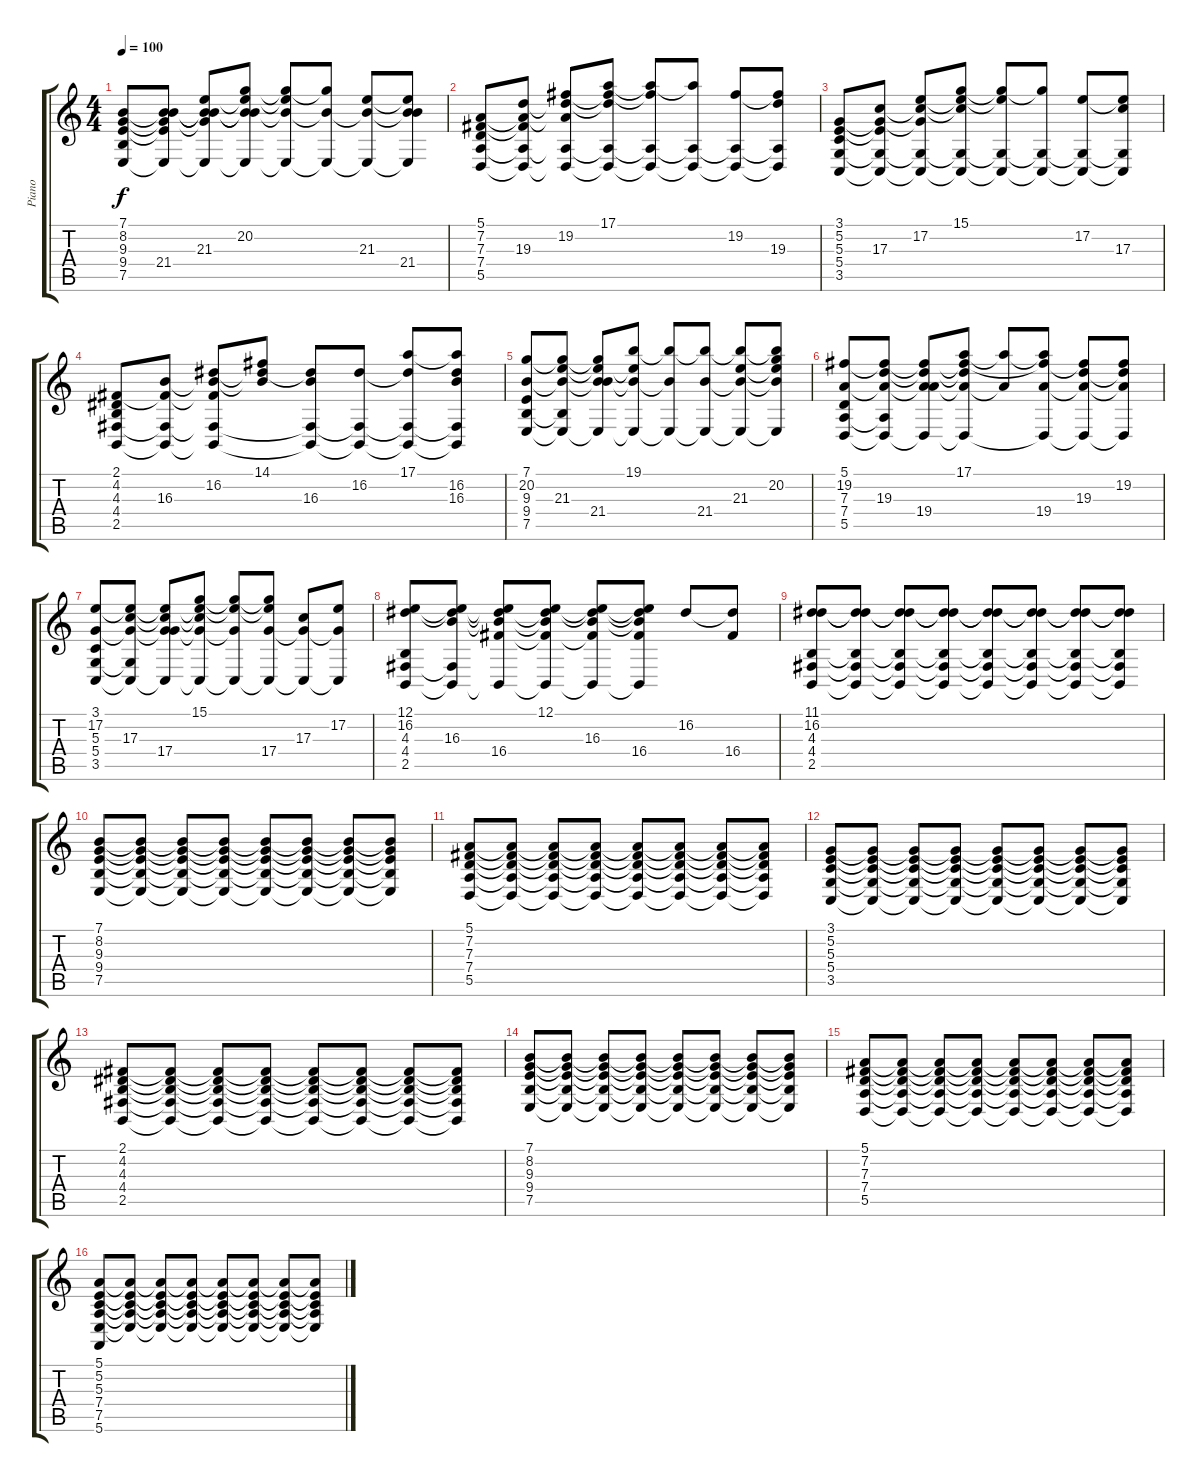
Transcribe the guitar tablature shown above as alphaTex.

\track ("Piano" "Piano") {instrument electricgrandpiano}
\staff {score tabs}
\tuning (E4 B3 G3 D3 A2 E2) {hide}
\ts (4 4)
\tempo 100
\clef g2
\ks c
(7.1 8.2 9.3 9.4 7.5).8{dy f instrument electricgrandpiano} (7.1{t} 8.2{t} 9.3{t} 21.4 7.5{t}).8 (7.1{t} 8.2{t} 21.3 21.4{t} 7.5{t}).8 (7.1{t} 20.2 21.3{t} 21.4{t} 7.5{t}).8 (7.1{t} 20.2{t} 21.3{t} 7.5{t}).8 (7.1{t} 20.2{t} 7.5{t}).8 (7.1{t} 21.3 7.5{t}).8 (7.1{t} 21.3{t} 21.4 7.5{t}).8 |
(5.1 7.2 7.3 7.4 5.5).8 (5.1{t} 7.2{t} 19.3 7.4{t} 5.5{t}).8 (5.1{t} 19.2 19.3{t} 7.4{t} 5.5{t}).8 (17.1 19.2{t} 19.3{t} 7.4{t} 5.5{t}).8 (17.1{t} 19.2{t} 7.4{t} 5.5{t}).8 (17.1{t} 7.4{t} 5.5{t}).8 (19.2 7.4{t} 5.5{t}).8 (19.2{t} 19.3 7.4{t} 5.5{t}).8 |
(3.1 5.2 5.3 5.4 3.5).8 (3.1{t} 5.2{t} 17.3 5.4{t} 3.5{t}).8 (3.1{t} 17.2 17.3{t} 5.4{t} 3.5{t}).8 (15.1 17.2{t} 17.3{t} 5.4{t} 3.5{t}).8 (15.1{t} 17.2{t} 5.4{t} 3.5{t}).8 (15.1{t} 5.4{t} 3.5{t}).8 (17.2 5.4{t} 3.5{t}).8 (17.2{t} 17.3 5.4{t} 3.5{t}).8 |
(2.1 4.2 4.3 4.4 2.5).8 (2.1{t} 16.3 4.4{t} 2.5{t}).8 (2.1{t} 16.2 16.3{t} 4.4{t} 2.5{t}).8 (14.1 16.2{t} 16.3{t}).8 (16.2{t} 16.3 4.4{t} 2.5{t}).8 (16.2 4.4{t} 2.5{t}).8 (17.1 16.2{t} 4.4{t} 2.5{t}).8 (17.1{t} 16.2 16.3 4.4{t} 2.5{t}).8 |
(7.1 20.2 9.3 9.4 7.5).8 (7.1{t} 20.2{t} 21.3 9.4{t} 7.5{t}).8 (7.1{t} 20.2{t} 21.3{t} 21.4 7.5{t}).8 (19.1 21.3{t} 21.4{t} 7.5{t}).8 (19.1{t} 21.4{t} 7.5{t}).8 (19.1{t} 21.4 7.5{t}).8 (19.1{t} 21.3 21.4{t} 7.5{t}).8 (19.1{t} 20.2 21.3{t} 21.4{t} 7.5{t}).8 |
(5.1 19.2 7.3 7.4 5.5).8 (5.1{t} 19.2{t} 19.3 7.4{t} 5.5{t}).8 (5.1{t} 19.2{t} 19.3{t} 19.4 5.5{t}).8 (17.1 19.2{t} 19.3{t} 19.4{t} 5.5{t}).8 (17.1{t} 19.4{t}).8 (17.1{t} 19.2{t} 19.4 5.5{t}).8 (19.2{t} 19.3 19.4{t} 5.5{t}).8 (19.2 19.3{t} 19.4{t} 5.5{t}).8 |
(3.1 17.2 5.3 5.4 3.5).8 (3.1{t} 17.2{t} 17.3 5.4{t} 3.5{t}).8 (3.1{t} 17.2{t} 17.3{t} 17.4 3.5{t}).8 (15.1 17.2{t} 17.3{t} 17.4{t} 3.5{t}).8 (15.1{t} 17.2{t} 17.4{t} 3.5{t}).8 (15.1{t} 17.2{t} 17.4 3.5{t}).8 (17.3 17.4{t} 3.5{t}).8 (17.2 17.4{t} 3.5{t}).8 |
(12.1 16.2 4.3 4.4 2.5).8 (12.1{t} 16.2{t} 16.3 4.4{t} 2.5{t}).8 (12.1{t} 16.2{t} 16.3{t} 16.4 2.5{t}).8 (12.1 16.2{t} 16.3{t} 16.4{t} 2.5{t}).8 (12.1{t} 16.2{t} 16.3 16.4{t} 2.5{t}).8 (12.1{t} 16.2{t} 16.3{t} 16.4 2.5{t}).8 16.2.8 (16.2{t} 16.4).8 |
(11.1 16.2 4.3 4.4 2.5).8 (11.1{t} 16.2{t} 4.3{t} 4.4{t} 2.5{t}).8 (11.1{t} 16.2{t} 4.3{t} 4.4{t} 2.5{t}).8 (11.1{t} 16.2{t} 4.3{t} 4.4{t} 2.5{t}).8 (11.1{t} 16.2{t} 4.3{t} 4.4{t} 2.5{t}).8 (11.1{t} 16.2{t} 4.3{t} 4.4{t} 2.5{t}).8 (11.1{t} 16.2{t} 4.3{t} 4.4{t} 2.5{t}).8 (11.1{t} 16.2{t} 4.3{t} 4.4{t} 2.5{t}).8 |
(7.1 8.2 9.3 9.4 7.5).8 (7.1{t} 8.2{t} 9.3{t} 9.4{t} 7.5{t}).8 (7.1{t} 8.2{t} 9.3{t} 9.4{t} 7.5{t}).8 (7.1{t} 8.2{t} 9.3{t} 9.4{t} 7.5{t}).8 (7.1{t} 8.2{t} 9.3{t} 9.4{t} 7.5{t}).8 (7.1{t} 8.2{t} 9.3{t} 9.4{t} 7.5{t}).8 (7.1{t} 8.2{t} 9.3{t} 9.4{t} 7.5{t}).8 (7.1{t} 8.2{t} 9.3{t} 9.4{t} 7.5{t}).8 |
(5.1 7.2 7.3 7.4 5.5).8 (5.1{t} 7.2{t} 7.3{t} 7.4{t} 5.5{t}).8 (5.1{t} 7.2{t} 7.3{t} 7.4{t} 5.5{t}).8 (5.1{t} 7.2{t} 7.3{t} 7.4{t} 5.5{t}).8 (5.1{t} 7.2{t} 7.3{t} 7.4{t} 5.5{t}).8 (5.1{t} 7.2{t} 7.3{t} 7.4{t} 5.5{t}).8 (5.1{t} 7.2{t} 7.3{t} 7.4{t} 5.5{t}).8 (5.1{t} 7.2{t} 7.3{t} 7.4{t} 5.5{t}).8 |
(3.1 5.2 5.3 5.4 3.5).8 (3.1{t} 5.2{t} 5.3{t} 5.4{t} 3.5{t}).8 (3.1{t} 5.2{t} 5.3{t} 5.4{t} 3.5{t}).8 (3.1{t} 5.2{t} 5.3{t} 5.4{t} 3.5{t}).8 (3.1{t} 5.2{t} 5.3{t} 5.4{t} 3.5{t}).8 (3.1{t} 5.2{t} 5.3{t} 5.4{t} 3.5{t}).8 (3.1{t} 5.2{t} 5.3{t} 5.4{t} 3.5{t}).8 (3.1{t} 5.2{t} 5.3{t} 5.4{t} 3.5{t}).8 |
(2.1 4.2 4.3 4.4 2.5).8 (2.1{t} 4.2{t} 4.3{t} 4.4{t} 2.5{t}).8 (2.1{t} 4.2{t} 4.3{t} 4.4{t} 2.5{t}).8 (2.1{t} 4.2{t} 4.3{t} 4.4{t} 2.5{t}).8 (2.1{t} 4.2{t} 4.3{t} 4.4{t} 2.5{t}).8 (2.1{t} 4.2{t} 4.3{t} 4.4{t} 2.5{t}).8 (2.1{t} 4.2{t} 4.3{t} 4.4{t} 2.5{t}).8 (2.1{t} 4.2{t} 4.3{t} 4.4{t} 2.5{t}).8 |
(7.1 8.2 9.3 9.4 7.5).8 (7.1{t} 8.2{t} 9.3{t} 9.4{t} 7.5{t}).8 (7.1{t} 8.2{t} 9.3{t} 9.4{t} 7.5{t}).8 (7.1{t} 8.2{t} 9.3{t} 9.4{t} 7.5{t}).8 (7.1{t} 8.2{t} 9.3{t} 9.4{t} 7.5{t}).8 (7.1{t} 8.2{t} 9.3{t} 9.4{t} 7.5{t}).8 (7.1{t} 8.2{t} 9.3{t} 9.4{t} 7.5{t}).8 (7.1{t} 8.2{t} 9.3{t} 9.4{t} 7.5{t}).8 |
(5.1 7.2 7.3 7.4 5.5).8 (5.1{t} 7.2{t} 7.3{t} 7.4{t} 5.5{t}).8 (5.1{t} 7.2{t} 7.3{t} 7.4{t} 5.5{t}).8 (5.1{t} 7.2{t} 7.3{t} 7.4{t} 5.5{t}).8 (5.1{t} 7.2{t} 7.3{t} 7.4{t} 5.5{t}).8 (5.1{t} 7.2{t} 7.3{t} 7.4{t} 5.5{t}).8 (5.1{t} 7.2{t} 7.3{t} 7.4{t} 5.5{t}).8 (5.1{t} 7.2{t} 7.3{t} 7.4{t} 5.5{t}).8 |
(5.1 5.2 5.3 7.4 7.5 5.6).8 (5.1{t} 5.2{t} 5.3{t} 7.4{t} 7.5{t}).8 (5.1{t} 5.2{t} 5.3{t} 7.4{t} 7.5{t}).8 (5.1{t} 5.2{t} 5.3{t} 7.4{t} 7.5{t}).8 (5.1{t} 5.2{t} 5.3{t} 7.4{t} 7.5{t}).8 (5.1{t} 5.2{t} 5.3{t} 7.4{t} 7.5{t}).8 (5.1{t} 5.2{t} 5.3{t} 7.4{t} 7.5{t}).8 (5.1{t} 5.2{t} 5.3{t} 7.4{t} 7.5{t}).8
